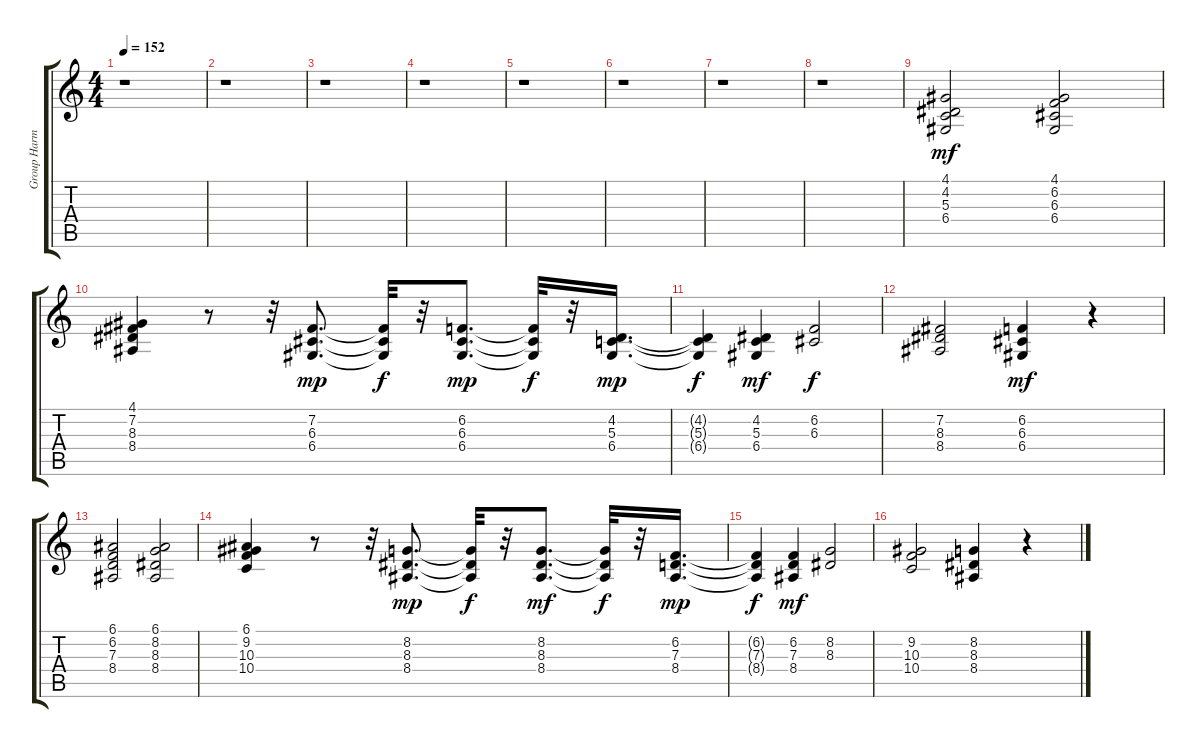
\track ("Group Harmonies" "Group Harm") {instrument flute}
\staff {score tabs}
\tuning (E4 B3 G3 D3 A2 E2) {hide}
\ts (4 4)
\tempo 152
\clef g2
\ks c
r.1{dy mf} |
r.1 |
r.1 |
r.1 |
r.1 |
r.1 |
r.1 |
r.1 |
(4.1 4.2 5.3 6.4).2 (4.1 6.2 6.3 6.4).2 |
(4.1 7.2 8.3 8.4).4 r.8 r.32 (7.2 6.3 6.4).8{d dy mp} (7.2{t} 6.3{t} 6.4{t}).32{dy f} r.32 (6.2 6.3 6.4).8{d dy mp} (6.2{t} 6.3{t} 6.4{t}).32{dy f} r.32 (4.2 5.3 6.4).16{d dy mp} |
(4.2{t} 5.3{t} 6.4{t}).4{dy f} (4.2 5.3 6.4).4{dy mf} (6.2 6.3).2{dy f} |
(7.2 8.3 8.4).2 (6.2 6.3 6.4).4{dy mf} r.4 |
(6.1 6.2 7.3 8.4).2 (6.1 8.2 8.3 8.4).2 |
(6.1 9.2 10.3 10.4).4 r.8 r.32 (8.2 8.3 8.4).8{d dy mp} (8.2{t} 8.3{t} 8.4{t}).32{dy f} r.32 (8.2 8.3 8.4).8{d dy mf} (8.2{t} 8.3{t} 8.4{t}).32{dy f} r.32 (6.2 7.3 8.4).16{d dy mp} |
(6.2{t} 7.3{t} 8.4{t}).4{dy f} (6.2 7.3 8.4).4{dy mf} (8.2 8.3).2 |
(9.2 10.3 10.4).2 (8.2 8.3 8.4).4 r.4
